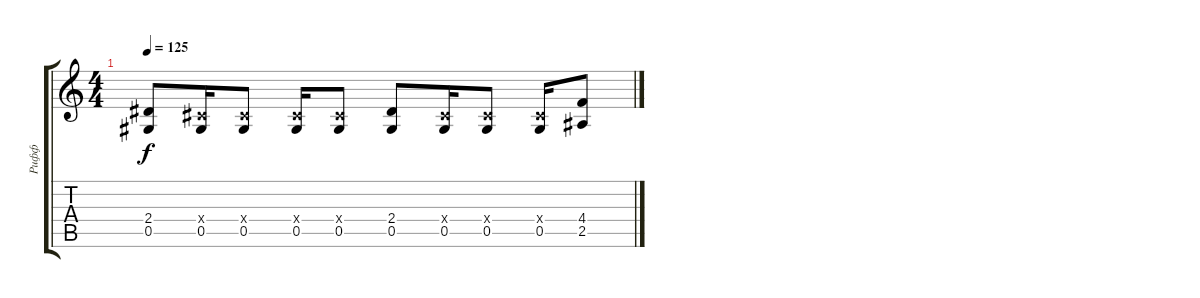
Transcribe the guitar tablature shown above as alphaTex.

\track ("Рифф" "Рифф") {instrument distortionguitar}
\staff {score tabs}
\tuning (Eb4 Bb3 Gb3 Db3 Ab2 Eb2) {hide}
\ts (4 4)
\tempo 125
\clef g2
\ks c
(2.4 0.5).8{dy f} (0.4{x} 0.5).16 (0.4{x} 0.5).8 (0.4{x} 0.5).16 (0.4{x} 0.5).8 (2.4 0.5).8 (0.4{x} 0.5).16 (0.4{x} 0.5).8 (0.4{x} 0.5).16 (4.4 2.5).8
